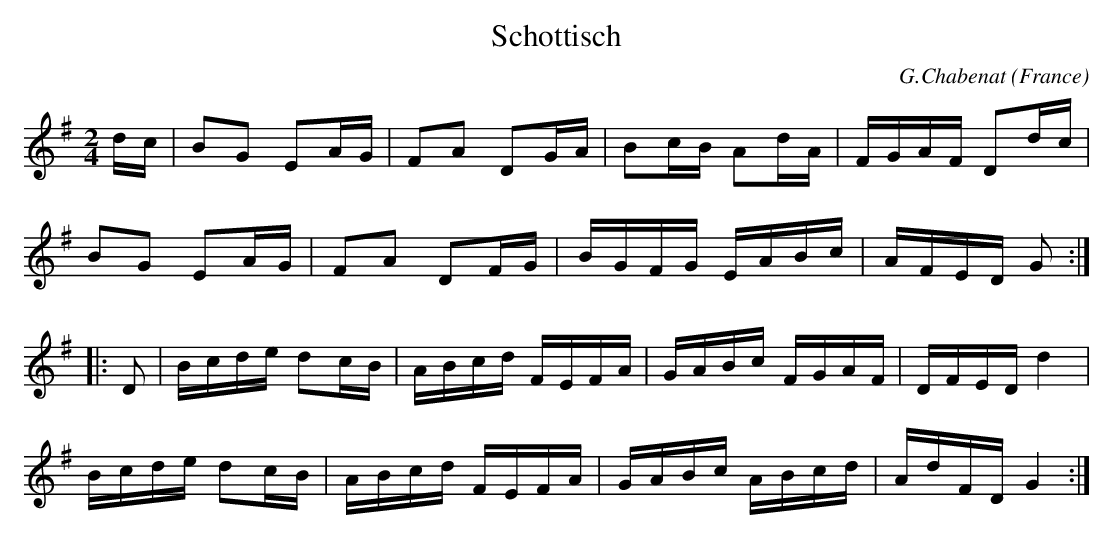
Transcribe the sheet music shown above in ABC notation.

X:1
T:Schottisch
C:G.Chabenat
O:France
M:2/4
L:1/16
K:G
dc|B2G2 E2AG|F2A2 D2GA|B2cB A2dA|FGAF D2dc|
B2G2 E2AG|F2A2 D2FG|BGFG EABc|AFED G2:|
|:D2|Bcde d2cB|ABcd FEFA|GABc FGAF|DFEDd4|
Bcde d2cB|ABcd FEFA|GABc ABcd|AdFDG4:|
